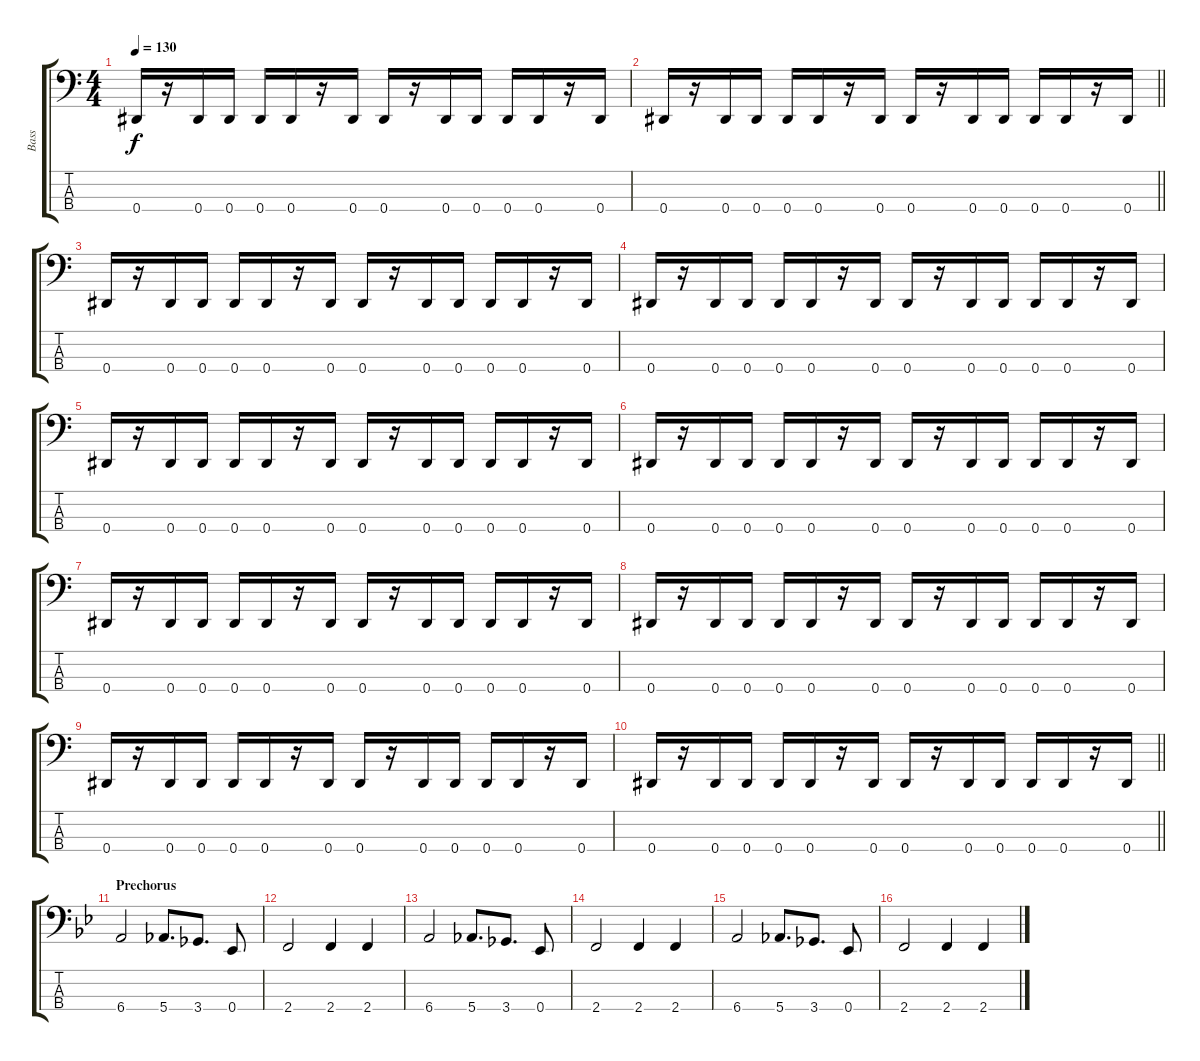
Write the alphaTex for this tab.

\track ("Bass" "Bass") {instrument electricbassfinger}
\staff {score tabs}
\tuning (Gb2 Db2 Ab1 Eb1) {hide}
\ts (4 4)
\tempo 130
\clef f4
\ks c
0.4.16{dy f} r.16 0.4.16 0.4.16 0.4.16 0.4.16 r.16 0.4.16 0.4.16 r.16 0.4.16 0.4.16 0.4.16 0.4.16 r.16 0.4.16 |
\barLineRight lightlight
0.4.16 r.16 0.4.16 0.4.16 0.4.16 0.4.16 r.16 0.4.16 0.4.16 r.16 0.4.16 0.4.16 0.4.16 0.4.16 r.16 0.4.16 |
0.4.16 r.16 0.4.16 0.4.16 0.4.16 0.4.16 r.16 0.4.16 0.4.16 r.16 0.4.16 0.4.16 0.4.16 0.4.16 r.16 0.4.16 |
0.4.16 r.16 0.4.16 0.4.16 0.4.16 0.4.16 r.16 0.4.16 0.4.16 r.16 0.4.16 0.4.16 0.4.16 0.4.16 r.16 0.4.16 |
0.4.16 r.16 0.4.16 0.4.16 0.4.16 0.4.16 r.16 0.4.16 0.4.16 r.16 0.4.16 0.4.16 0.4.16 0.4.16 r.16 0.4.16 |
0.4.16 r.16 0.4.16 0.4.16 0.4.16 0.4.16 r.16 0.4.16 0.4.16 r.16 0.4.16 0.4.16 0.4.16 0.4.16 r.16 0.4.16 |
0.4.16 r.16 0.4.16 0.4.16 0.4.16 0.4.16 r.16 0.4.16 0.4.16 r.16 0.4.16 0.4.16 0.4.16 0.4.16 r.16 0.4.16 |
0.4.16 r.16 0.4.16 0.4.16 0.4.16 0.4.16 r.16 0.4.16 0.4.16 r.16 0.4.16 0.4.16 0.4.16 0.4.16 r.16 0.4.16 |
0.4.16 r.16 0.4.16 0.4.16 0.4.16 0.4.16 r.16 0.4.16 0.4.16 r.16 0.4.16 0.4.16 0.4.16 0.4.16 r.16 0.4.16 |
\barLineRight lightlight
0.4.16 r.16 0.4.16 0.4.16 0.4.16 0.4.16 r.16 0.4.16 0.4.16 r.16 0.4.16 0.4.16 0.4.16 0.4.16 r.16 0.4.16 |
\section ("" "Prechorus")
\ks bb
6.4.2 5.4.8{d} 3.4.8{d} 0.4.8 |
2.4.2 2.4.4 2.4.4 |
6.4.2 5.4.8{d} 3.4.8{d} 0.4.8 |
2.4.2 2.4.4 2.4.4 |
6.4.2 5.4.8{d} 3.4.8{d} 0.4.8 |
2.4.2 2.4.4 2.4.4
